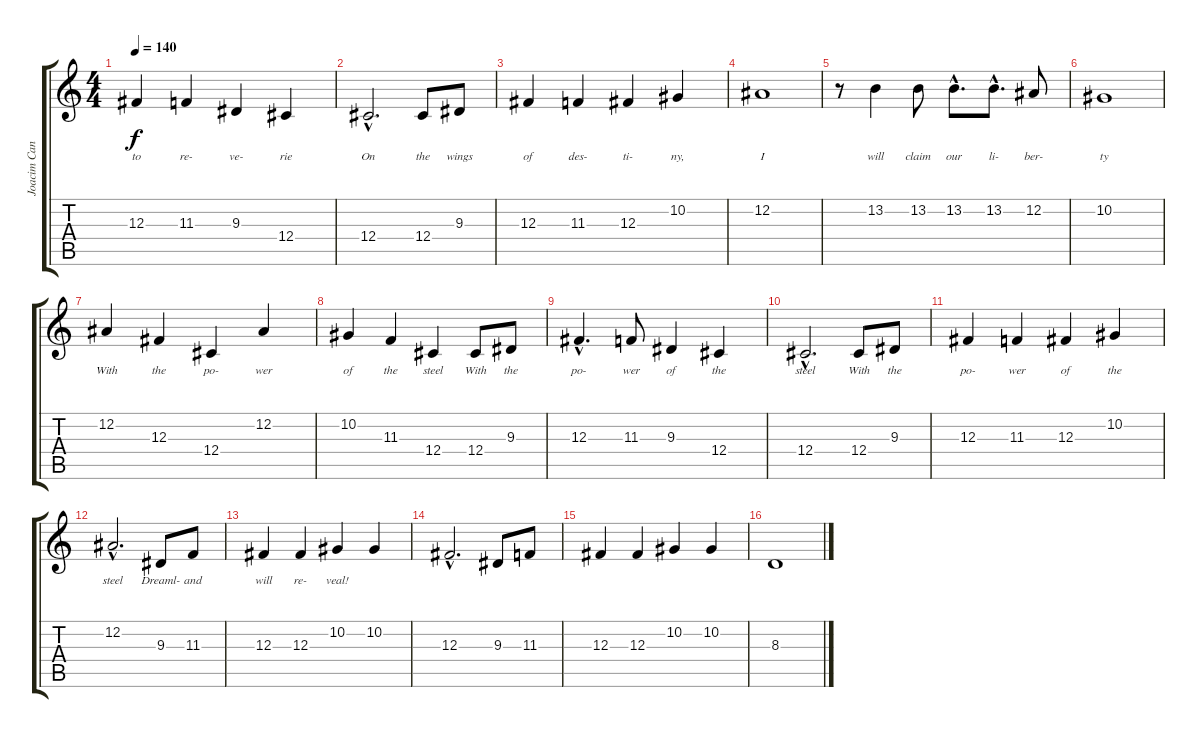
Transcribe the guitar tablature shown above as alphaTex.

\track ("Joacim Cans :: Vocals" "Joacim Can") {instrument accordion}
\staff {score tabs}
\tuning (Eb4 Bb3 Gb3 Db3 Ab2 Eb2) {hide}
\ts (4 4)
\tempo 140
\clef g2
\ks c
12.3.4{lyrics (0 "to") lyrics (1 "") lyrics (2 "") lyrics (3 "") lyrics (4 "") dy f} 11.3.4{lyrics (0 "re-") lyrics (1 "") lyrics (2 "") lyrics (3 "") lyrics (4 "")} 9.3.4{lyrics (0 "ve-") lyrics (1 "") lyrics (2 "") lyrics (3 "") lyrics (4 "")} 12.4.4{lyrics (0 "rie") lyrics (1 "") lyrics (2 "") lyrics (3 "") lyrics (4 "")} |
12.4{hac}.2{d lyrics (0 "On") lyrics (1 "") lyrics (2 "") lyrics (3 "") lyrics (4 "")} 12.4.8{lyrics (0 "the") lyrics (1 "") lyrics (2 "") lyrics (3 "") lyrics (4 "")} 9.3.8{lyrics (0 "wings") lyrics (1 "") lyrics (2 "") lyrics (3 "") lyrics (4 "")} |
12.3.4{lyrics (0 "of") lyrics (1 "") lyrics (2 "") lyrics (3 "") lyrics (4 "")} 11.3.4{lyrics (0 "des-") lyrics (1 "") lyrics (2 "") lyrics (3 "") lyrics (4 "")} 12.3.4{lyrics (0 "ti-") lyrics (1 "") lyrics (2 "") lyrics (3 "") lyrics (4 "")} 10.2.4{lyrics (0 "ny,") lyrics (1 "") lyrics (2 "") lyrics (3 "") lyrics (4 "")} |
12.2.1{lyrics (0 "I") lyrics (1 "") lyrics (2 "") lyrics (3 "") lyrics (4 "")} |
r.8 13.2.4{lyrics (0 "will") lyrics (1 "") lyrics (2 "") lyrics (3 "") lyrics (4 "")} 13.2.8{lyrics (0 "claim") lyrics (1 "") lyrics (2 "") lyrics (3 "") lyrics (4 "")} 13.2{hac}.8{d lyrics (0 "our") lyrics (1 "") lyrics (2 "") lyrics (3 "") lyrics (4 "")} 13.2{hac}.8{d lyrics (0 "li-") lyrics (1 "") lyrics (2 "") lyrics (3 "") lyrics (4 "")} 12.2.8{lyrics (0 "ber-") lyrics (1 "") lyrics (2 "") lyrics (3 "") lyrics (4 "")} |
10.2.1{lyrics (0 "ty") lyrics (1 "") lyrics (2 "") lyrics (3 "") lyrics (4 "")} |
12.2.4{lyrics (0 "With") lyrics (1 "") lyrics (2 "") lyrics (3 "") lyrics (4 "")} 12.3.4{lyrics (0 "the") lyrics (1 "") lyrics (2 "") lyrics (3 "") lyrics (4 "")} 12.4.4{lyrics (0 "po-") lyrics (1 "") lyrics (2 "") lyrics (3 "") lyrics (4 "")} 12.2.4{lyrics (0 "wer") lyrics (1 "") lyrics (2 "") lyrics (3 "") lyrics (4 "")} |
10.2.4{lyrics (0 "of") lyrics (1 "") lyrics (2 "") lyrics (3 "") lyrics (4 "")} 11.3.4{lyrics (0 "the") lyrics (1 "") lyrics (2 "") lyrics (3 "") lyrics (4 "")} 12.4.4{lyrics (0 "steel") lyrics (1 "") lyrics (2 "") lyrics (3 "") lyrics (4 "")} 12.4.8{lyrics (0 "With") lyrics (1 "") lyrics (2 "") lyrics (3 "") lyrics (4 "")} 9.3.8{lyrics (0 "the") lyrics (1 "") lyrics (2 "") lyrics (3 "") lyrics (4 "")} |
12.3{hac}.4{d lyrics (0 "po-") lyrics (1 "") lyrics (2 "") lyrics (3 "") lyrics (4 "")} 11.3.8{lyrics (0 "wer") lyrics (1 "") lyrics (2 "") lyrics (3 "") lyrics (4 "")} 9.3.4{lyrics (0 "of") lyrics (1 "") lyrics (2 "") lyrics (3 "") lyrics (4 "")} 12.4.4{lyrics (0 "the") lyrics (1 "") lyrics (2 "") lyrics (3 "") lyrics (4 "")} |
12.4{hac}.2{d lyrics (0 "steel") lyrics (1 "") lyrics (2 "") lyrics (3 "") lyrics (4 "")} 12.4.8{lyrics (0 "With") lyrics (1 "") lyrics (2 "") lyrics (3 "") lyrics (4 "")} 9.3.8{lyrics (0 "the") lyrics (1 "") lyrics (2 "") lyrics (3 "") lyrics (4 "")} |
12.3.4{lyrics (0 "po-") lyrics (1 "") lyrics (2 "") lyrics (3 "") lyrics (4 "")} 11.3.4{lyrics (0 "wer") lyrics (1 "") lyrics (2 "") lyrics (3 "") lyrics (4 "")} 12.3.4{lyrics (0 "of") lyrics (1 "") lyrics (2 "") lyrics (3 "") lyrics (4 "")} 10.2.4{lyrics (0 "the") lyrics (1 "") lyrics (2 "") lyrics (3 "") lyrics (4 "")} |
12.2{hac}.2{d lyrics (0 "steel") lyrics (1 "") lyrics (2 "") lyrics (3 "") lyrics (4 "")} 9.3.8{lyrics (0 "Dreaml-") lyrics (1 "") lyrics (2 "") lyrics (3 "") lyrics (4 "")} 11.3.8{lyrics (0 "and") lyrics (1 "") lyrics (2 "") lyrics (3 "") lyrics (4 "")} |
12.3.4{lyrics (0 "will") lyrics (1 "") lyrics (2 "") lyrics (3 "") lyrics (4 "")} 12.3.4{lyrics (0 "re-") lyrics (1 "") lyrics (2 "") lyrics (3 "") lyrics (4 "")} 10.2.4{lyrics (0 "veal!") lyrics (1 "") lyrics (2 "") lyrics (3 "") lyrics (4 "")} 10.2.4 |
12.3{hac}.2{d} 9.3.8 11.3.8 |
12.3.4 12.3.4 10.2.4 10.2.4 |
8.3.1
